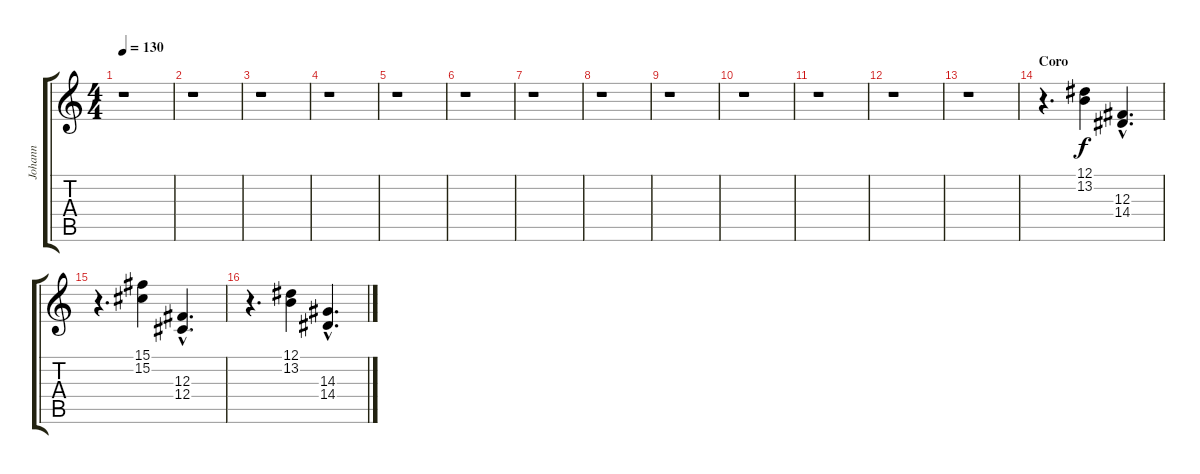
\track ("Johann" "Johann") {instrument brightacousticpiano}
\staff {score tabs}
\tuning (Eb4 Bb3 Gb3 Db3 Ab2 Eb2) {hide}
\ts (4 4)
\tempo 130
\clef g2
\ks c
r.1{dy f} |
r.1 |
r.1 |
r.1 |
r.1 |
r.1 |
r.1 |
r.1 |
r.1 |
r.1 |
r.1 |
r.1 |
r.1 |
\section ("" "Coro")
r.4{d} (12.1 13.2).4 (12.3{hac} 14.4{hac}).4{d} |
r.4{d} (15.1 15.2).4 (12.3{hac} 12.4{hac}).4{d} |
r.4{d} (12.1 13.2).4 (14.3{hac} 14.4{hac}).4{d}
